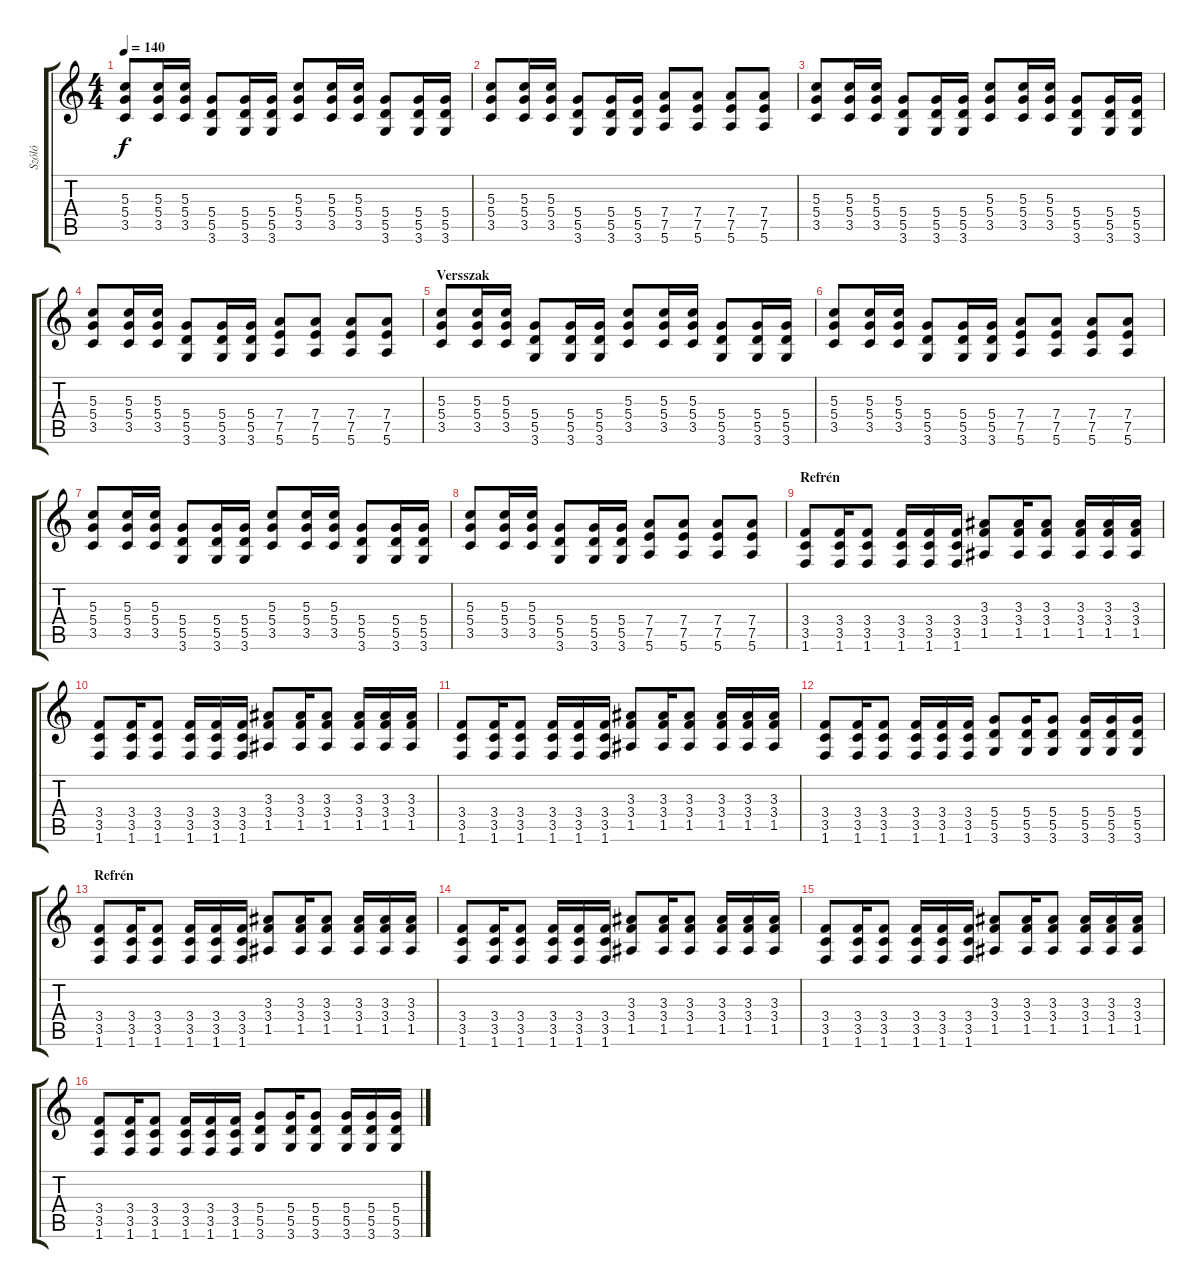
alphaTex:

\track ("Szóló" "Szóló") {instrument distortionguitar}
\staff {score tabs}
\tuning (E4 B3 G3 D3 A2 E2) {hide}
\ts (4 4)
\tempo 140
\clef g2
\ks c
(5.3 5.4 3.5).8{dy f} (5.3 5.4 3.5).16 (5.3 5.4 3.5).16 (5.4 5.5 3.6).8 (5.4 5.5 3.6).16 (5.4 5.5 3.6).16 (5.3 5.4 3.5).8 (5.3 5.4 3.5).16 (5.3 5.4 3.5).16 (5.4 5.5 3.6).8 (5.4 5.5 3.6).16 (5.4 5.5 3.6).16 |
(5.3 5.4 3.5).8 (5.3 5.4 3.5).16 (5.3 5.4 3.5).16 (5.4 5.5 3.6).8 (5.4 5.5 3.6).16 (5.4 5.5 3.6).16 (7.4 7.5 5.6).8 (7.4 7.5 5.6).8 (7.4 7.5 5.6).8 (7.4 7.5 5.6).8 |
(5.3 5.4 3.5).8 (5.3 5.4 3.5).16 (5.3 5.4 3.5).16 (5.4 5.5 3.6).8 (5.4 5.5 3.6).16 (5.4 5.5 3.6).16 (5.3 5.4 3.5).8 (5.3 5.4 3.5).16 (5.3 5.4 3.5).16 (5.4 5.5 3.6).8 (5.4 5.5 3.6).16 (5.4 5.5 3.6).16 |
(5.3 5.4 3.5).8 (5.3 5.4 3.5).16 (5.3 5.4 3.5).16 (5.4 5.5 3.6).8 (5.4 5.5 3.6).16 (5.4 5.5 3.6).16 (7.4 7.5 5.6).8 (7.4 7.5 5.6).8 (7.4 7.5 5.6).8 (7.4 7.5 5.6).8 |
\section ("" "Versszak")
(5.3 5.4 3.5).8 (5.3 5.4 3.5).16 (5.3 5.4 3.5).16 (5.4 5.5 3.6).8 (5.4 5.5 3.6).16 (5.4 5.5 3.6).16 (5.3 5.4 3.5).8 (5.3 5.4 3.5).16 (5.3 5.4 3.5).16 (5.4 5.5 3.6).8 (5.4 5.5 3.6).16 (5.4 5.5 3.6).16 |
(5.3 5.4 3.5).8 (5.3 5.4 3.5).16 (5.3 5.4 3.5).16 (5.4 5.5 3.6).8 (5.4 5.5 3.6).16 (5.4 5.5 3.6).16 (7.4 7.5 5.6).8 (7.4 7.5 5.6).8 (7.4 7.5 5.6).8 (7.4 7.5 5.6).8 |
(5.3 5.4 3.5).8 (5.3 5.4 3.5).16 (5.3 5.4 3.5).16 (5.4 5.5 3.6).8 (5.4 5.5 3.6).16 (5.4 5.5 3.6).16 (5.3 5.4 3.5).8 (5.3 5.4 3.5).16 (5.3 5.4 3.5).16 (5.4 5.5 3.6).8 (5.4 5.5 3.6).16 (5.4 5.5 3.6).16 |
(5.3 5.4 3.5).8 (5.3 5.4 3.5).16 (5.3 5.4 3.5).16 (5.4 5.5 3.6).8 (5.4 5.5 3.6).16 (5.4 5.5 3.6).16 (7.4 7.5 5.6).8 (7.4 7.5 5.6).8 (7.4 7.5 5.6).8 (7.4 7.5 5.6).8 |
\section ("" "Refrén")
(3.4 3.5 1.6).8 (3.4 3.5 1.6).16 (3.4 3.5 1.6).8 (3.4 3.5 1.6).16 (3.4 3.5 1.6).16 (3.4 3.5 1.6).16 (3.3 3.4 1.5).8 (3.3 3.4 1.5).16 (3.3 3.4 1.5).8 (3.3 3.4 1.5).16 (3.3 3.4 1.5).16 (3.3 3.4 1.5).16 |
(3.4 3.5 1.6).8 (3.4 3.5 1.6).16 (3.4 3.5 1.6).8 (3.4 3.5 1.6).16 (3.4 3.5 1.6).16 (3.4 3.5 1.6).16 (3.3 3.4 1.5).8 (3.3 3.4 1.5).16 (3.3 3.4 1.5).8 (3.3 3.4 1.5).16 (3.3 3.4 1.5).16 (3.3 3.4 1.5).16 |
(3.4 3.5 1.6).8 (3.4 3.5 1.6).16 (3.4 3.5 1.6).8 (3.4 3.5 1.6).16 (3.4 3.5 1.6).16 (3.4 3.5 1.6).16 (3.3 3.4 1.5).8 (3.3 3.4 1.5).16 (3.3 3.4 1.5).8 (3.3 3.4 1.5).16 (3.3 3.4 1.5).16 (3.3 3.4 1.5).16 |
(3.4 3.5 1.6).8 (3.4 3.5 1.6).16 (3.4 3.5 1.6).8 (3.4 3.5 1.6).16 (3.4 3.5 1.6).16 (3.4 3.5 1.6).16 (5.4 5.5 3.6).8 (5.4 5.5 3.6).16 (5.4 5.5 3.6).8 (5.4 5.5 3.6).16 (5.4 5.5 3.6).16 (5.4 5.5 3.6).16 |
\section ("" "Refrén")
(3.4 3.5 1.6).8 (3.4 3.5 1.6).16 (3.4 3.5 1.6).8 (3.4 3.5 1.6).16 (3.4 3.5 1.6).16 (3.4 3.5 1.6).16 (3.3 3.4 1.5).8 (3.3 3.4 1.5).16 (3.3 3.4 1.5).8 (3.3 3.4 1.5).16 (3.3 3.4 1.5).16 (3.3 3.4 1.5).16 |
(3.4 3.5 1.6).8 (3.4 3.5 1.6).16 (3.4 3.5 1.6).8 (3.4 3.5 1.6).16 (3.4 3.5 1.6).16 (3.4 3.5 1.6).16 (3.3 3.4 1.5).8 (3.3 3.4 1.5).16 (3.3 3.4 1.5).8 (3.3 3.4 1.5).16 (3.3 3.4 1.5).16 (3.3 3.4 1.5).16 |
(3.4 3.5 1.6).8 (3.4 3.5 1.6).16 (3.4 3.5 1.6).8 (3.4 3.5 1.6).16 (3.4 3.5 1.6).16 (3.4 3.5 1.6).16 (3.3 3.4 1.5).8 (3.3 3.4 1.5).16 (3.3 3.4 1.5).8 (3.3 3.4 1.5).16 (3.3 3.4 1.5).16 (3.3 3.4 1.5).16 |
(3.4 3.5 1.6).8 (3.4 3.5 1.6).16 (3.4 3.5 1.6).8 (3.4 3.5 1.6).16 (3.4 3.5 1.6).16 (3.4 3.5 1.6).16 (5.4 5.5 3.6).8 (5.4 5.5 3.6).16 (5.4 5.5 3.6).8 (5.4 5.5 3.6).16 (5.4 5.5 3.6).16 (5.4 5.5 3.6).16
